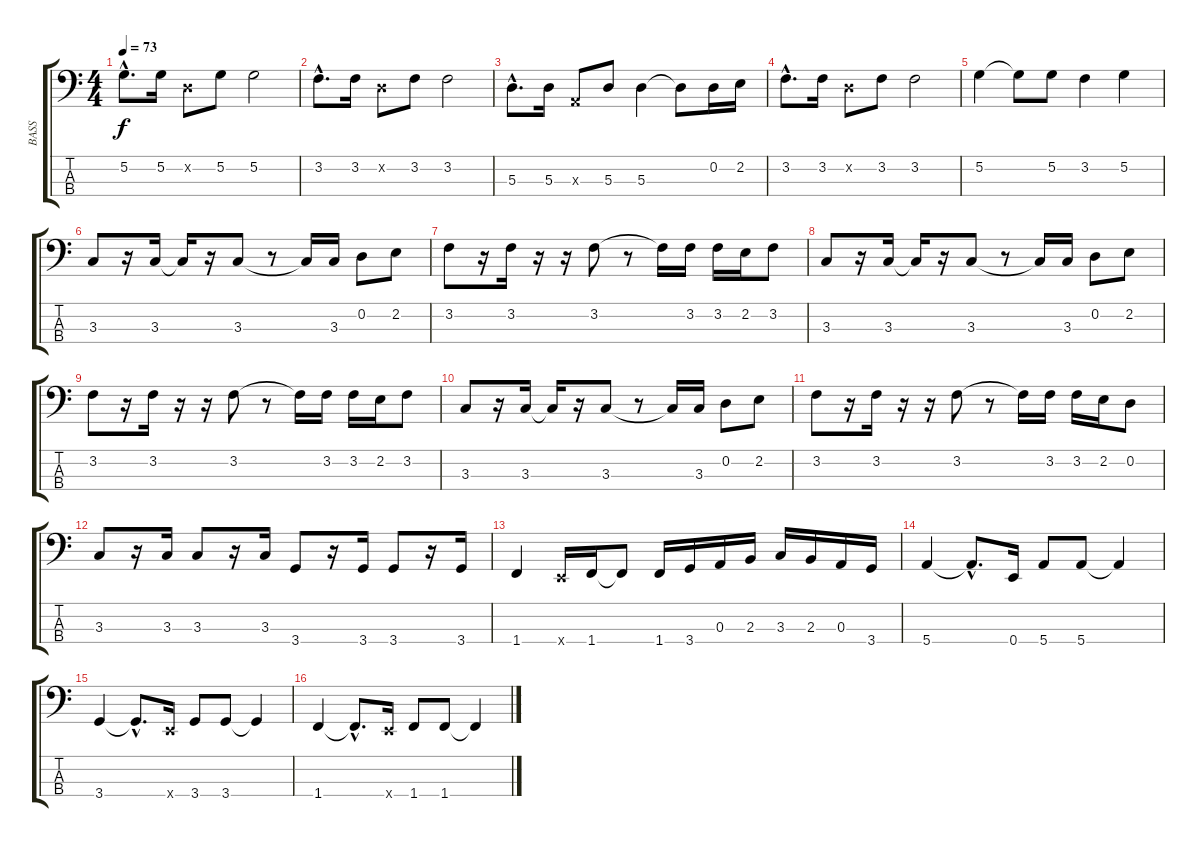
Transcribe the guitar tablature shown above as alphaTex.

\track ("BASS" "BASS") {instrument electricbasspick}
\staff {score tabs}
\tuning (G2 D2 A1 E1) {hide}
\ts (4 4)
\tempo 73
\clef f4
\ks c
5.2{hac}.8{d dy f} 5.2.16 0.2{x}.8 5.2.8 5.2.2 |
3.2{hac}.8{d} 3.2.16 0.2{x}.8 3.2.8 3.2.2 |
5.3{hac}.8{d} 5.3.16 0.3{x}.8 5.3.8 5.3.4 5.3{t}.8 0.2.16 2.2.16 |
3.2{hac}.8{d} 3.2.16 0.2{x}.8 3.2.8 3.2.2 |
5.2.4 5.2{t}.8 5.2.8 3.2.4 5.2.4 |
3.3.8 r.16 3.3.16 3.3{t}.16 r.16 3.3.8 r.8 3.3{t}.16 3.3.16 0.2.8 2.2.8 |
3.2.8 r.16 3.2.16 r.16 r.16 3.2.8 r.8 3.2{t}.16 3.2.16 3.2.16 2.2.16 3.2.8 |
3.3.8 r.16 3.3.16 3.3{t}.16 r.16 3.3.8 r.8 3.3{t}.16 3.3.16 0.2.8 2.2.8 |
3.2.8 r.16 3.2.16 r.16 r.16 3.2.8 r.8 3.2{t}.16 3.2.16 3.2.16 2.2.16 3.2.8 |
3.3.8 r.16 3.3.16 3.3{t}.16 r.16 3.3.8 r.8 3.3{t}.16 3.3.16 0.2.8 2.2.8 |
3.2.8 r.16 3.2.16 r.16 r.16 3.2.8 r.8 3.2{t}.16 3.2.16 3.2.16 2.2.16 0.2.8 |
3.3.8 r.16 3.3.16 3.3.8 r.16 3.3.16 3.4.8 r.16 3.4.16 3.4.8 r.16 3.4.16 |
1.4.4 0.4{x}.16 1.4.16 1.4{t}.8 1.4.16 3.4.16 0.3.16 2.3.16 3.3.16 2.3.16 0.3.16 3.4.16 |
5.4.4 5.4{hac t}.8{d} 0.4.16 5.4.8 5.4.8 5.4{t}.4 |
3.4.4 3.4{hac t}.8{d} 0.4{x}.16 3.4.8 3.4.8 3.4{t}.4 |
1.4.4 1.4{hac t}.8{d} 0.4{x}.16 1.4.8 1.4.8 1.4{t}.4
